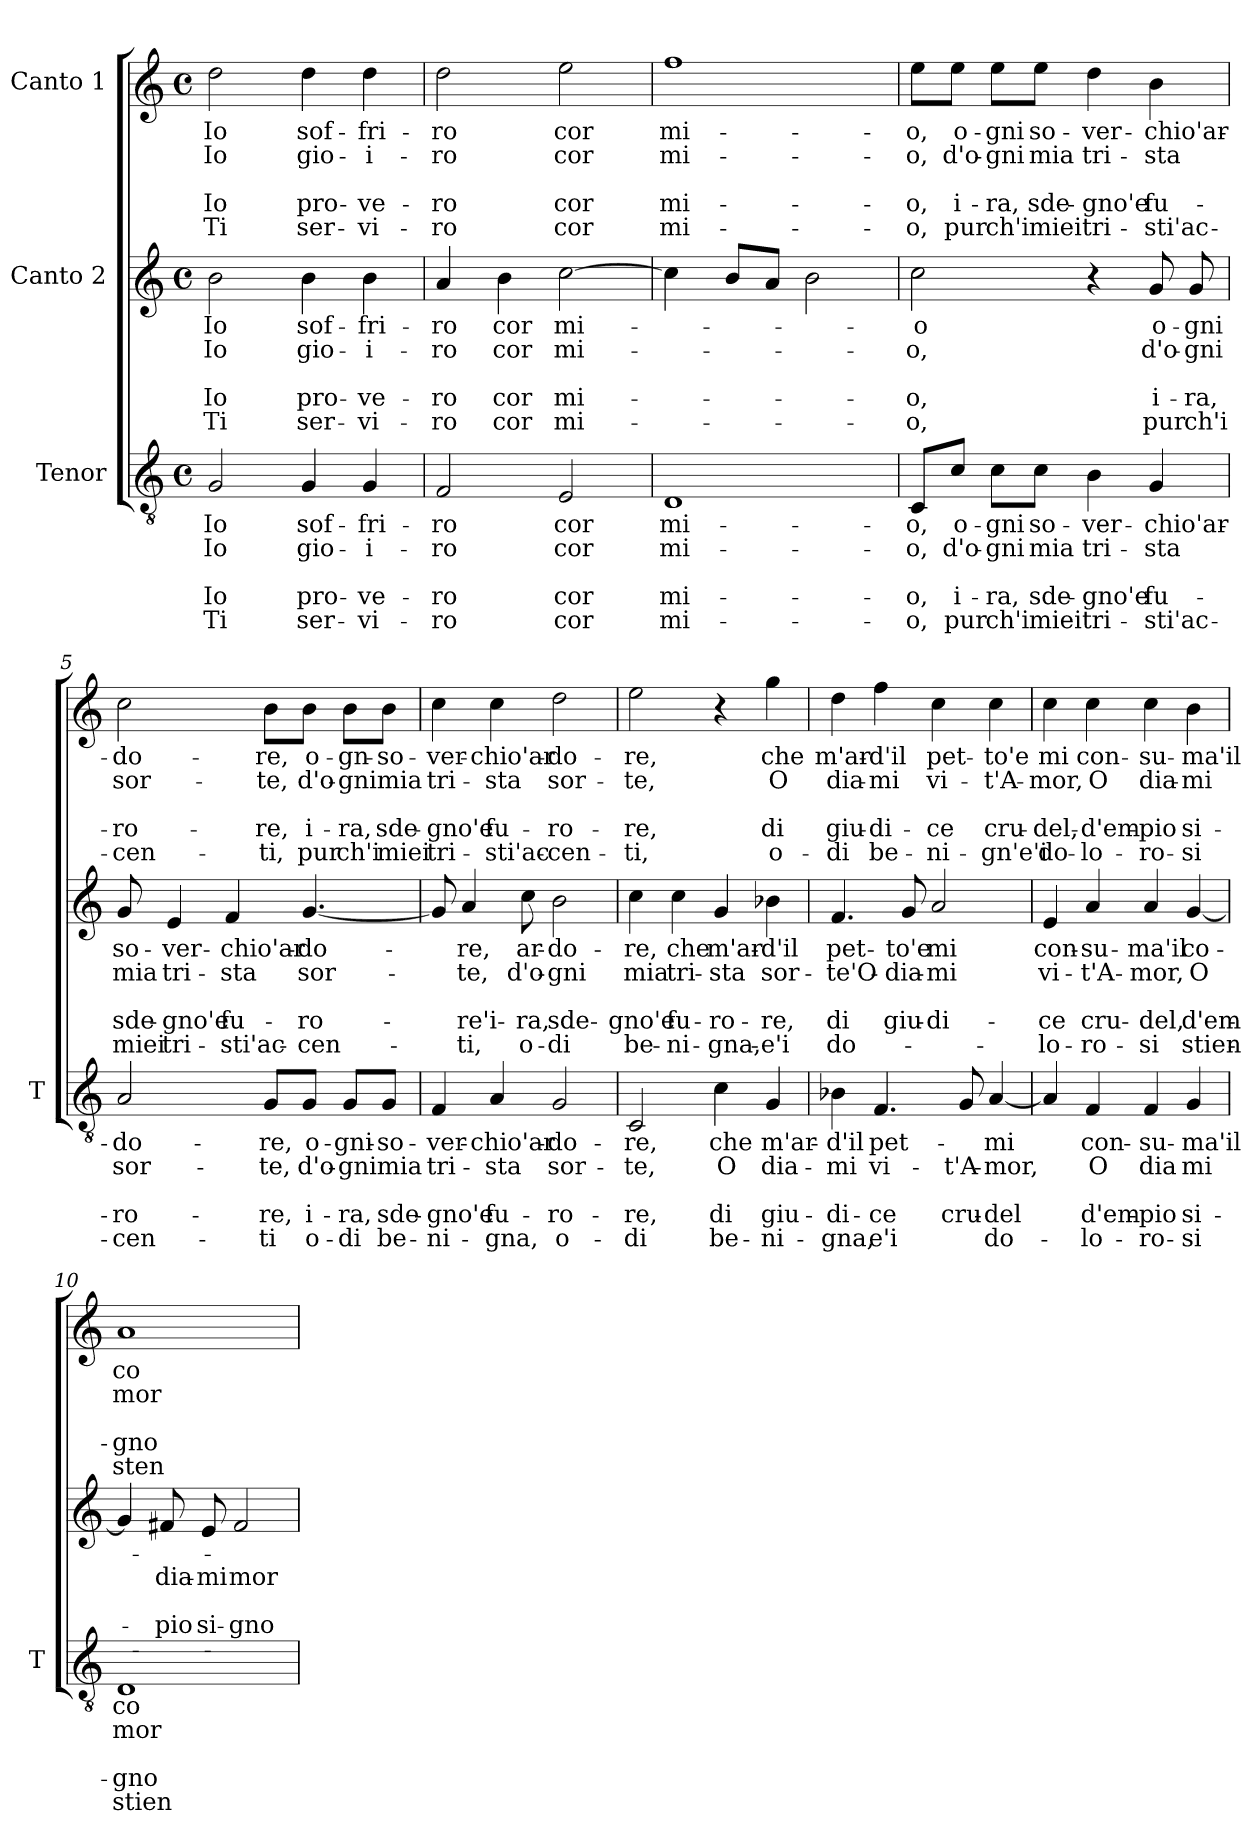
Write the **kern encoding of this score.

**kern	**text	**text	**text	**text	**text	**kern	**text	**text	**text	**text	**text	**kern	**text	**text	**text	**text	**text
*part3	*part3	*part3	*part3	*part3	*part3	*part2	*part2	*part2	*part2	*part2	*part2	*part1	*part1	*part1	*part1	*part1	*part1
*staff3	*staff3	*staff3	*staff3	*staff3	*staff3	*staff2	*staff2	*staff2	*staff2	*staff2	*staff2	*staff1	*staff1	*staff1	*staff1	*staff1	*staff1
*I"Tenor	*	*	*	*	*	*I"Canto 2	*	*	*	*	*	*I"Canto 1	*	*	*	*	*
*I'T	*	*	*	*	*	*	*	*	*	*	*	*	*	*	*	*	*
*clefGv2	*	*	*	*	*	*clefG2	*	*	*	*	*	*clefG2	*	*	*	*	*
*k[]	*	*	*	*	*	*k[]	*	*	*	*	*	*k[]	*	*	*	*	*
*C:	*	*	*	*	*	*C:	*	*	*	*	*	*C:	*	*	*	*	*
*M4/4	*	*	*	*	*	*M4/4	*	*	*	*	*	*M4/4	*	*	*	*	*
*met(c)	*	*	*	*	*	*met(c)	*	*	*	*	*	*met(c)	*	*	*	*	*
=1	=1	=1	=1	=1	=1	=1	=1	=1	=1	=1	=1	=1	=1	=1	=1	=1	=1
!	!LO:LY:b	!LO:LY:b	!	!LO:LY:b	!LO:LY:b	!	!LO:LY:b	!LO:LY:b	!	!LO:LY:b	!LO:LY:b	!	!LO:LY:b	!LO:LY:b	!	!LO:LY:b	!LO:LY:b
2G/	Io	Io	.	Io	Ti	2b\	Io	Io	.	Io	Ti	2dd\	Io	Io	.	Io	Ti
!	!LO:LY:b	!LO:LY:b	!	!LO:LY:b	!LO:LY:b	!	!LO:LY:b	!LO:LY:b	!	!LO:LY:b	!LO:LY:b	!	!LO:LY:b	!LO:LY:b	!	!LO:LY:b	!LO:LY:b
4G/	sof-	gio-	.	pro-	ser-	4b\	sof-	gio-	.	pro-	ser-	4dd\	sof-	gio-	.	pro-	ser-
!	!LO:LY:b	!LO:LY:b	!	!LO:LY:b	!LO:LY:b	!	!LO:LY:b	!LO:LY:b	!	!LO:LY:b	!LO:LY:b	!	!LO:LY:b	!LO:LY:b	!	!LO:LY:b	!LO:LY:b
4G/	-fri-	-i-	.	-ve-	-vi-	4b\	-fri-	-i-	.	-ve-	-vi-	4dd\	-fri-	-i-	.	-ve-	-vi-
=2	=2	=2	=2	=2	=2	=2	=2	=2	=2	=2	=2	=2	=2	=2	=2	=2	=2
!	!LO:LY:b	!LO:LY:b	!	!LO:LY:b	!LO:LY:b	!	!LO:LY:b	!LO:LY:b	!	!LO:LY:b	!LO:LY:b	!	!LO:LY:b	!LO:LY:b	!	!LO:LY:b	!LO:LY:b
2F/	-ro	-ro	.	-ro	-ro	4a/	-ro	-ro	.	-ro	-ro	2dd\	-ro	-ro	.	-ro	-ro
!	!	!	!	!	!	!	!LO:LY:b	!LO:LY:b	!	!LO:LY:b	!LO:LY:b	!	!	!	!	!	!
.	.	.	.	.	.	4b\	cor	cor	.	cor	cor	.	.	.	.	.	.
!	!LO:LY:b	!LO:LY:b	!	!LO:LY:b	!LO:LY:b	!	!LO:LY:b	!LO:LY:b	!	!LO:LY:b	!LO:LY:b	!	!LO:LY:b	!LO:LY:b	!	!LO:LY:b	!LO:LY:b
2E/	cor	cor	.	cor	cor	[2cc\	mi-	mi-	.	mi-	mi-	2ee\	cor	cor	.	cor	cor
=3	=3	=3	=3	=3	=3	=3	=3	=3	=3	=3	=3	=3	=3	=3	=3	=3	=3
!	!LO:LY:b	!LO:LY:b	!	!LO:LY:b	!LO:LY:b	!	!	!	!	!	!	!	!LO:LY:b	!LO:LY:b	!	!LO:LY:b	!LO:LY:b
1D	mi-	mi-	.	mi-	mi-	4cc\]	.	.	.	.	.	1ff	mi-	mi-	.	mi-	mi-
.	.	.	.	.	.	8b/L	.	.	.	.	.	.	.	.	.	.	.
.	.	.	.	.	.	8a/J	.	.	.	.	.	.	.	.	.	.	.
.	.	.	.	.	.	2b\	.	.	.	.	.	.	.	.	.	.	.
=4	=4	=4	=4	=4	=4	=4	=4	=4	=4	=4	=4	=4	=4	=4	=4	=4	=4
!	!LO:LY:b	!LO:LY:b	!	!LO:LY:b	!LO:LY:b	!	!LO:LY:b	!LO:LY:b	!	!LO:LY:b	!LO:LY:b	!	!LO:LY:b	!LO:LY:b	!	!LO:LY:b	!LO:LY:b
8C/L	-o,	-o,	.	-o,	-o,	2cc\	-o	-o,	.	-o,	-o,	8ee\L	-o,	-o,	.	-o,	-o,
!	!LO:LY:b	!LO:LY:b	!	!LO:LY:b	!LO:LY:b	!	!	!	!	!	!	!	!LO:LY:b	!LO:LY:b	!	!LO:LY:b	!LO:LY:b
8c/J	o-	d'o-	.	i-	pur	.	.	.	.	.	.	8ee\J	o-	d'o-	.	i-	pur
!	!LO:LY:b	!LO:LY:b	!	!LO:LY:b	!LO:LY:b	!	!	!	!	!	!	!	!LO:LY:b	!LO:LY:b	!	!LO:LY:b	!LO:LY:b
8c\L	-gni	-gni	.	-ra,	ch'i	.	.	.	.	.	.	8ee\L	-gni	-gni	.	-ra,	ch'i
!	!LO:LY:b	!LO:LY:b	!	!LO:LY:b	!LO:LY:b	!	!	!	!	!	!	!	!LO:LY:b	!LO:LY:b	!	!LO:LY:b	!LO:LY:b
8c\J	so-	mia	.	sde-	miei	.	.	.	.	.	.	8ee\J	so-	mia	.	sde-	miei
!	!LO:LY:b	!LO:LY:b	!	!LO:LY:b	!LO:LY:b	!	!	!	!	!	!	!	!LO:LY:b	!LO:LY:b	!	!LO:LY:b	!LO:LY:b
4B\	-ver-	tri-	.	-gno'e	tri-	4r	.	.	.	.	.	4dd\	-ver-	tri-	.	-gno'e	tri-
!	!LO:LY:b	!LO:LY:b	!	!LO:LY:b	!LO:LY:b	!	!LO:LY:b	!LO:LY:b	!	!LO:LY:b	!LO:LY:b	!	!LO:LY:b	!LO:LY:b	!	!LO:LY:b	!LO:LY:b
4G/	-chio'ar-	-sta	.	fu-	-sti'ac-	8g/	o-	d'o-	.	i-	pur	4b\	-chio'ar-	-sta	.	fu-	-sti'ac-
!	!	!	!	!	!	!	!LO:LY:b	!LO:LY:b	!	!LO:LY:b	!LO:LY:b	!	!	!	!	!	!
.	.	.	.	.	.	8g/	-gni	-gni	.	-ra,	ch'i	.	.	.	.	.	.
!!LO:LB:g=z
=5	=5	=5	=5	=5	=5	=5	=5	=5	=5	=5	=5	=5	=5	=5	=5	=5	=5
!	!LO:LY:b	!LO:LY:b	!	!LO:LY:b	!LO:LY:b	!	!LO:LY:b	!LO:LY:b	!	!LO:LY:b	!LO:LY:b	!	!LO:LY:b	!LO:LY:b	!	!LO:LY:b	!LO:LY:b
2A/	-do-	sor-	.	-ro-	-cen-	8g/	so-	mia	.	sde-	miei	2cc\	-do-	sor-	.	-ro-	-cen-
!	!	!	!	!	!	!	!LO:LY:b	!LO:LY:b	!	!LO:LY:b	!LO:LY:b	!	!	!	!	!	!
.	.	.	.	.	.	4e/	-ver-	tri-	.	-gno'e	tri-	.	.	.	.	.	.
!	!	!	!	!	!	!	!LO:LY:b	!LO:LY:b	!	!LO:LY:b	!LO:LY:b	!	!	!	!	!	!
.	.	.	.	.	.	4f/	-chio'ar-	-sta	.	fu-	-sti'ac-	.	.	.	.	.	.
!	!LO:LY:b	!LO:LY:b	!	!LO:LY:b	!LO:LY:b	!	!	!	!	!	!	!	!LO:LY:b	!LO:LY:b	!	!LO:LY:b	!LO:LY:b
8G/L	-re,	-te,	.	-re,	-ti	.	.	.	.	.	.	8b\L	-re,	-te,	.	-re,	-ti,
!	!LO:LY:b	!LO:LY:b	!	!LO:LY:b	!LO:LY:b	!	!LO:LY:b	!LO:LY:b	!	!LO:LY:b	!LO:LY:b	!	!LO:LY:b	!LO:LY:b	!	!LO:LY:b	!LO:LY:b
8G/J	o-	d'o-	.	i-	o-	[4.g/	-do-	sor-	.	-ro-	-cen-	8b\J	o-	d'o-	.	i-	pur
!	!LO:LY:b	!LO:LY:b	!	!LO:LY:b	!LO:LY:b	!	!	!	!	!	!	!	!LO:LY:b	!LO:LY:b	!	!LO:LY:b	!LO:LY:b
8G/L	-gni-	-gni	.	-ra,	-di	.	.	.	.	.	.	8b\L	-gn-	-gni	.	-ra,	ch'i
!	!LO:LY:b	!LO:LY:b	!	!LO:LY:b	!LO:LY:b	!	!	!	!	!	!	!	!LO:LY:b	!LO:LY:b	!	!LO:LY:b	!LO:LY:b
8G/J	-so-	mia	.	sde-	be-	.	.	.	.	.	.	8b\J	-so-	mia	.	sde-	miei
=6	=6	=6	=6	=6	=6	=6	=6	=6	=6	=6	=6	=6	=6	=6	=6	=6	=6
!	!LO:LY:b	!LO:LY:b	!	!LO:LY:b	!LO:LY:b	!	!	!	!	!	!	!	!LO:LY:b	!LO:LY:b	!	!LO:LY:b	!LO:LY:b
4F/	-ver-	tri-	.	-gno'e	-ni-	8g/]	.	.	.	.	.	4cc\	-ver-	tri-	.	-gno'e	tri-
!	!	!	!	!	!	!	!LO:LY:b	!LO:LY:b	!	!LO:LY:b	!LO:LY:b	!	!	!	!	!	!
.	.	.	.	.	.	4a/	-re,	-te,	.	-re'i-	-ti,	.	.	.	.	.	.
!	!LO:LY:b	!LO:LY:b	!	!LO:LY:b	!LO:LY:b	!	!	!	!	!	!	!	!LO:LY:b	!LO:LY:b	!	!LO:LY:b	!LO:LY:b
4A/	-chio'ar-	-sta	.	fu-	-gna,	.	.	.	.	.	.	4cc\	-chio'ar-	-sta	.	fu-	-sti'ac-
!	!	!	!	!	!	!	!LO:LY:b	!LO:LY:b	!	!LO:LY:b	!LO:LY:b	!	!	!	!	!	!
.	.	.	.	.	.	8cc\	ar-	d'o-	.	-ra,	o-	.	.	.	.	.	.
!	!LO:LY:b	!LO:LY:b	!	!LO:LY:b	!LO:LY:b	!	!LO:LY:b	!LO:LY:b	!	!LO:LY:b	!LO:LY:b	!	!LO:LY:b	!LO:LY:b	!	!LO:LY:b	!LO:LY:b
2G/	-do-	sor-	.	-ro-	o-	2b\	-do-	-gni	.	sde-	-di	2dd\	-do-	sor-	.	-ro-	-cen-
=7	=7	=7	=7	=7	=7	=7	=7	=7	=7	=7	=7	=7	=7	=7	=7	=7	=7
!	!LO:LY:b	!LO:LY:b	!	!LO:LY:b	!LO:LY:b	!	!LO:LY:b	!LO:LY:b	!	!LO:LY:b	!LO:LY:b	!	!LO:LY:b	!LO:LY:b	!	!LO:LY:b	!LO:LY:b
2C/	-re,	-te,	.	-re,	-di	4cc\	-re,	mia	.	-gno'e	be-	2ee\	-re,	-te,	.	-re,	-ti,
!	!	!	!	!	!	!	!LO:LY:b	!LO:LY:b	!	!LO:LY:b	!LO:LY:b	!	!	!	!	!	!
.	.	.	.	.	.	4cc\	che	tri-	.	fu-	-ni-	.	.	.	.	.	.
!	!LO:LY:b	!LO:LY:b	!	!LO:LY:b	!LO:LY:b	!	!LO:LY:b	!LO:LY:b	!	!LO:LY:b	!LO:LY:b	!	!	!	!	!	!
4c\	che	O	.	di	be-	4g/	m'ar-	-sta	.	-ro-	-gna,-	4r	.	.	.	.	.
!	!LO:LY:b	!LO:LY:b	!	!LO:LY:b	!LO:LY:b	!	!LO:LY:b	!LO:LY:b	!	!LO:LY:b	!LO:LY:b	!	!LO:LY:b	!LO:LY:b	!	!LO:LY:b	!LO:LY:b
4G/	m'ar-	dia-	.	giu-	-ni-	4b-X\	-d'il	sor-	.	-re,	-e'i	4gg\	che	O	.	di	o-
=8	=8	=8	=8	=8	=8	=8	=8	=8	=8	=8	=8	=8	=8	=8	=8	=8	=8
!	!LO:LY:b	!LO:LY:b	!	!LO:LY:b	!LO:LY:b	!	!LO:LY:b	!LO:LY:b	!	!LO:LY:b	!LO:LY:b	!	!LO:LY:b	!LO:LY:b	!	!LO:LY:b	!LO:LY:b
4B-X\	-d'il	-mi	.	-di-	-gna,	4.f/	pet-	-te'O-	.	di	do-	4dd\	m'ar-	dia-	.	giu-	-di
!	!LO:LY:b	!LO:LY:b	!	!LO:LY:b	!LO:LY:b	!	!	!	!	!	!	!	!LO:LY:b	!LO:LY:b	!	!LO:LY:b	!LO:LY:b
4.F/	pet-	vi-	.	-ce	e'i	.	.	.	.	.	.	4ff\	-d'il	-mi	.	-di-	be-
!	!	!	!	!	!	!	!LO:LY:b	!LO:LY:b	!	!LO:LY:b	!	!	!	!	!	!	!
.	.	.	.	.	.	8g/	-to'e	-dia-	.	giu-	.	.	.	.	.	.	.
!	!	!	!	!	!	!	!LO:LY:b	!LO:LY:b	!	!LO:LY:b	!	!	!LO:LY:b	!LO:LY:b	!	!LO:LY:b	!LO:LY:b
.	.	.	.	.	.	2a/	mi	-mi	.	-di-	.	4cc\	pet-	vi-	.	-ce	-ni-
!	!	!LO:LY:b	!	!LO:LY:b	!	!	!	!	!	!	!	!	!	!	!	!	!
8G/	.	-t'A-	.	cru-	.	.	.	.	.	.	.	.	.	.	.	.	.
!	!LO:LY:b	!LO:LY:b	!	!LO:LY:b	!LO:LY:b	!	!	!	!	!	!	!	!LO:LY:b	!LO:LY:b	!	!LO:LY:b	!LO:LY:b
[4A/	mi	-mor,	.	-del	do-	.	.	.	.	.	.	4cc\	-to'e	-t'A-	.	cru-	-gn'e'i
=9	=9	=9	=9	=9	=9	=9	=9	=9	=9	=9	=9	=9	=9	=9	=9	=9	=9
!	!	!	!	!	!	!	!LO:LY:b	!LO:LY:b	!	!LO:LY:b	!LO:LY:b	!	!LO:LY:b	!LO:LY:b	!	!LO:LY:b	!LO:LY:b
4A/]	.	.	.	.	.	4e/	con-	vi-	.	-ce	-lo-	4cc\	mi	-mor,	.	-del,-	do-
!	!LO:LY:b	!LO:LY:b	!	!LO:LY:b	!LO:LY:b	!	!LO:LY:b	!LO:LY:b	!	!LO:LY:b	!LO:LY:b	!	!LO:LY:b	!LO:LY:b	!	!LO:LY:b	!LO:LY:b
4F/	con-	O	.	d'em-	-lo-	4a/	-su-	-t'A-	.	cru-	-ro-	4cc\	con-	O	.	-d'em-	-lo-
!	!LO:LY:b	!LO:LY:b	!	!LO:LY:b	!LO:LY:b	!	!LO:LY:b	!LO:LY:b	!	!LO:LY:b	!LO:LY:b	!	!LO:LY:b	!LO:LY:b	!	!LO:LY:b	!LO:LY:b
4F/	-su-	dia	.	-pio	-ro-	4a/	-ma'il	-mor,	.	-del,	-si	4cc\	-su-	dia-	.	-pio	-ro-
!	!LO:LY:b	!LO:LY:b	!	!LO:LY:b	!LO:LY:b	!	!LO:LY:b	!LO:LY:b	!	!LO:LY:b	!LO:LY:b	!	!LO:LY:b	!LO:LY:b	!	!LO:LY:b	!LO:LY:b
4G/	-ma'il	mi	.	si-	-si	[4g/	co-	O	.	d'em-	stien-	4b\	-ma'il	-mi	.	si-	-si
!!LO:PB:g=z
=10	=10	=10	=10	=10	=10	=10	=10	=10	=10	=10	=10	=10	=10	=10	=10	=10	=10
!	!LO:LY:b	!LO:LY:b	!	!LO:LY:b	!LO:LY:b	!	!	!	!	!	!	!	!LO:LY:b	!LO:LY:b	!	!LO:LY:b	!LO:LY:b
1D	co-	mor-	.	-gno-	stien-	4g/]	.	.	.	.	.	1a	co-	mor-	.	-gno-	sten-
!	!	!	!	!	!	!	!	!LO:LY:b	!	!LO:LY:b	!	!	!	!	!	!	!
.	.	.	.	.	.	8f#X/	.	dia-	.	-pio	.	.	.	.	.	.	.
!	!	!	!	!	!	!	!	!LO:LY:b	!	!LO:LY:b	!	!	!	!	!	!	!
.	.	.	.	.	.	8e/	.	-mi	.	si-	.	.	.	.	.	.	.
!	!	!	!	!	!	!	!	!LO:LY:b	!	!LO:LY:b	!	!	!	!	!	!	!
.	.	.	.	.	.	2f#/	.	mor-	.	-gno-	.	.	.	.	.	.	.
=	=	=	=	=	=	=	=	=	=	=	=	=	=	=	=	=	=
*-	*-	*-	*-	*-	*-	*-	*-	*-	*-	*-	*-	*-	*-	*-	*-	*-	*-
